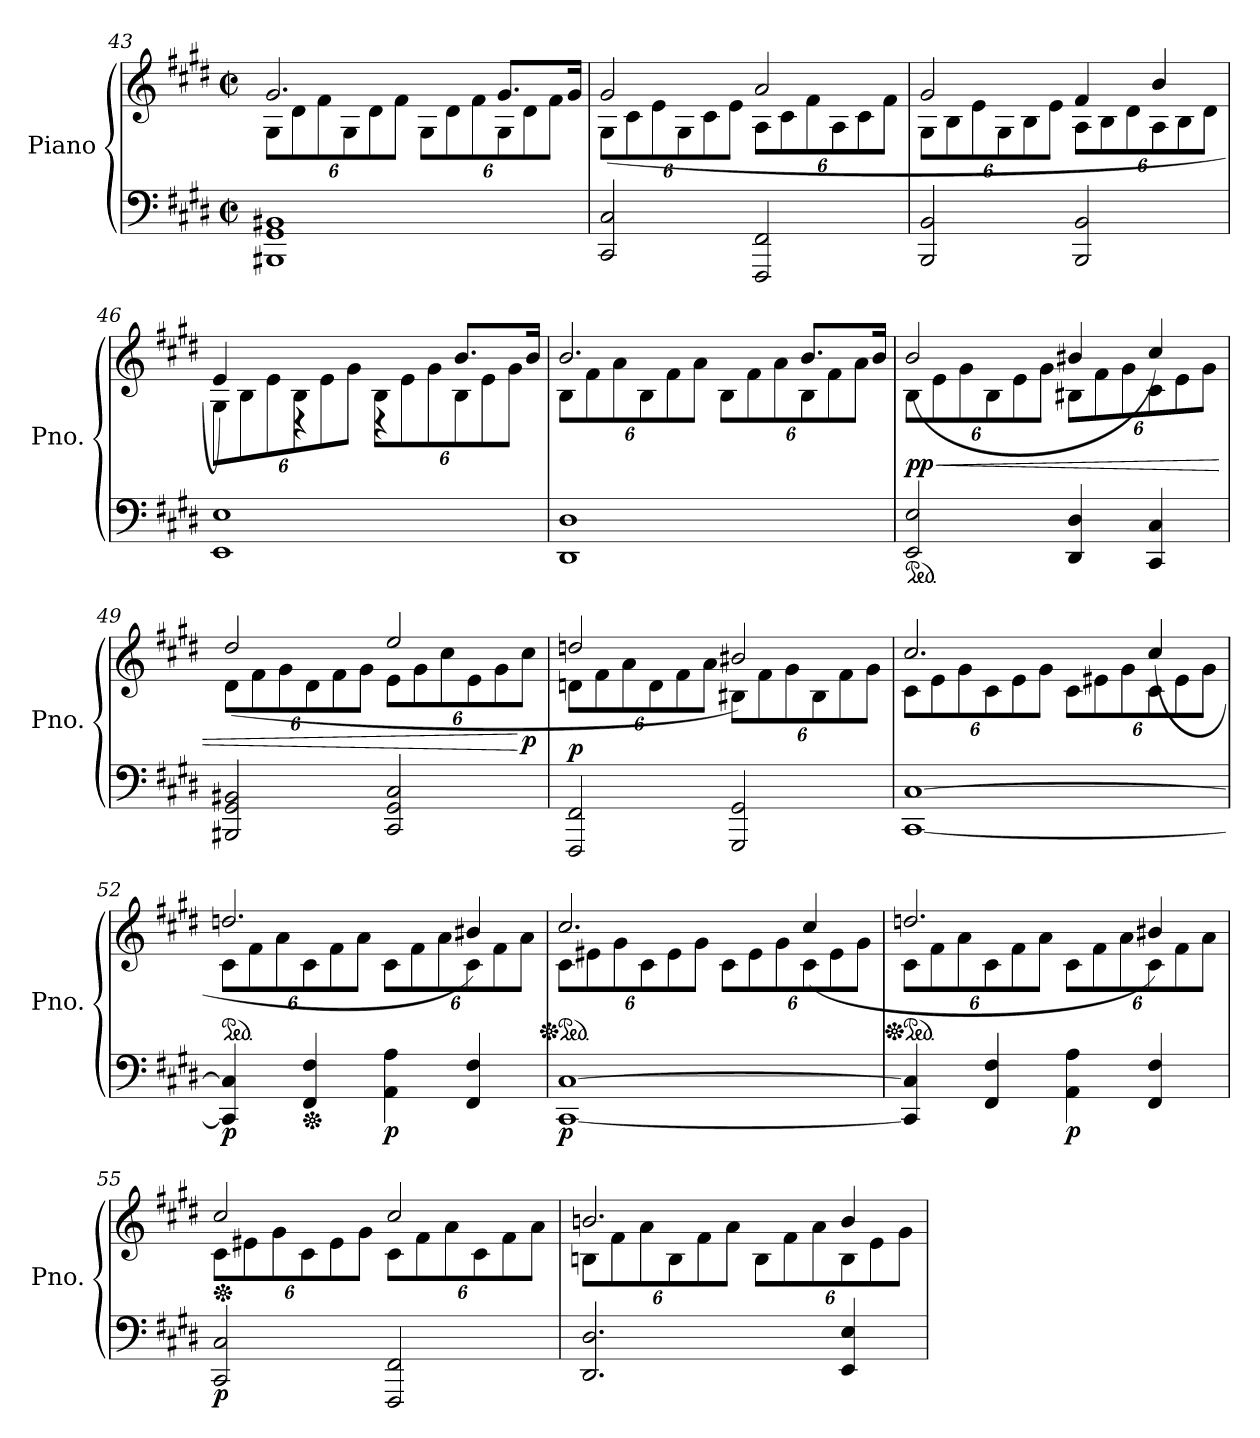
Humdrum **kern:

**kern	**kern	**dynam
*part1	*part1	*part1
*staff2	*staff1	*staff1/2
*I"Piano	*	*
*I'Pno.	*	*
*clefF4	*clefG2	*
*k[f#c#g#d#]	*k[f#c#g#d#]	*
*M2/2	*M2/2	*
*met(c|)	*met(c|)	*
*	*Xbrackettup	*
=43	=43	=43
*	*^	*
1BBB#X 1GG# 1BB#X	12G#\L	2.g#/	.
.	12d#\	.	.
.	12f#\	.	.
.	12G#\	.	.
.	12d#\	.	.
.	12f#\J	.	.
.	12G#\L	.	.
.	12d#\	.	.
.	12f#\	.	.
.	12G#\	8.g#/L	.
.	12d#\	.	.
.	12f#\J	.	.
.	.	16g#/Jk	.
!!LO:PB:g=z	!!
=44	=44	=44	=44
2CC#/ 2C#/	12G#\L	(2g#/	.
.	12c#\	.	.
.	12e\	.	.
.	12G#\	.	.
.	12c#\	.	.
.	12e\J	.	.
2FFF#/ 2FF#/	12A\L	2a/	.
.	12c#\	.	.
.	12f#\	.	.
.	12A\	.	.
.	12c#\	.	.
.	12f#\J	.	.
=45	=45	=45	=45
2BBB/ 2BB/	12G#\L	2g#/	.
.	12B\	.	.
.	12e\	.	.
.	12G#\	.	.
.	12B\	.	.
.	12e\J	.	.
2BBB/ 2BB/	12A\L	4f#/	.
.	12B\	.	.
.	12d#\	.	.
.	12A\	4b/	.
.	12B\	.	.
.	12d#\J	.	.
=46	=46	=46	=46
1EE 1E	12G#\L	4e/)	.
.	12B\	.	.
.	12e\	.	.
.	12B\	4r	.
.	12e\	.	.
.	12g#\J	.	.
.	12B\L	4r	.
.	12e\	.	.
.	12g#\	.	.
.	12B\	8.b/L	.
.	12e\	.	.
.	12g#\J	.	.
.	.	16b/Jk	.
!!LO:LB:g=z	!!
=47	=47	=47	=47
1DD# 1D#	12B\L	2.b/	.
.	12f#\	.	.
.	12a\	.	.
.	12B\	.	.
.	12f#\	.	.
.	12a\J	.	.
.	12B\L	.	.
.	12f#\	.	.
.	12a\	.	.
.	12B\	8.b/L	.
.	12f#\	.	.
.	12a\J	.	.
.	.	16b/Jk	.
=48	=48	=48	=48
*ped	*	*	*
!	!	!	!LO:HP:b
!	!	!	!LO:DY:n=1:b
2EE/ 2E/	12B\L	(2b/	< pp
.	12e\	.	.
.	12g#\	.	.
.	12B\	.	.
.	12e\	.	.
.	12g#\J	.	.
4DD#/ 4D#/	12B#X\L	4b#X/	.
.	12f#\	.	.
.	12g#\	.	.
4CC#/ 4C#/	12c#\	4cc#/)	.
.	12e\	.	.
.	12g#\J	.	.
=49	=49	=49	=49
2BBB#X/ 2GG#/ 2BB#X/	12d#\L	(2dd#/	.
.	12f#\	.	.
.	12g#\	.	.
.	12d#\	.	.
.	12f#\	.	.
.	12g#\J	.	.
2CC#/ 2GG#/ 2C#/	12e\L	2ee/	.
.	12g#\	.	.
.	12cc#\	.	.
.	12e\	.	.
.	12g#\	.	.
!	!	!	!LO:DY:n=1:b
.	12cc#\J	.	[ p
!!LO:LB:g=z	!!
=50	=50	=50	=50
!	!	!	!LO:DY:a=2
2FFF#/ 2FF#/	12dn\L	2ddn/	p
.	12f#\	.	.
.	12a\	.	.
.	12d\	.	.
.	12f#\	.	.
.	12a\J	.	.
2GGG#/ 2GG#/	12B#X\L	2b#X/)	.
.	12f#\	.	.
.	12g#\	.	.
.	12B#\	.	.
.	12f#\	.	.
.	12g#\J	.	.
=51	=51	=51	=51
[1CC# [1C#	12c#\L	2.cc#/	.
.	12e\	.	.
.	12g#\	.	.
.	12c#\	.	.
.	12e\	.	.
.	12g#\J	.	.
.	12c#\L	.	.
.	12e#X\	.	.
.	12g#\	.	.
.	12c#\	(4cc#/	.
.	12e#\	.	.
.	12g#\J	.	.
=52	=52	=52	=52
*	*ped	*	*
!	!	!	!LO:DY:b=2
4CC#/] 4C#/]	12c#\L	2.ddn/	p
.	12f#\	.	.
.	12a\	.	.
*Xped	*	*	*
4FF#/ 4F#/	12c#\	.	.
.	12f#\	.	.
.	12a\J	.	.
!	!	!	!LO:DY:b=2
4AA\ 4A\	12c#\L	.	p
.	12f#\	.	.
.	12a\	.	.
4FF#/ 4F#/	12c#\	4b#X/)	.
.	12f#\	.	.
.	12a\J	.	.
!!LO:LB:g=z	!!
=53	=53	=53	=53
*	*Xped	*	*
*	*ped	*	*
!	!	!	!LO:DY:b=2
[1CC# [1C#	12c#\L	2.cc#/	p
.	12e#X\	.	.
.	12g#\	.	.
.	12c#\	.	.
.	12e#\	.	.
.	12g#\J	.	.
.	12c#\L	.	.
.	12e#\	.	.
.	12g#\	.	.
.	12c#\	(4cc#/	.
.	12e#\	.	.
.	12g#\J	.	.
=54	=54	=54	=54
*	*Xped	*	*
*	*ped	*	*
4CC#/] 4C#/]	12c#\L	2.ddn/	.
.	12f#\	.	.
.	12a\	.	.
4FF#/ 4F#/	12c#\	.	.
.	12f#\	.	.
.	12a\J	.	.
!	!	!	!LO:DY:b=2
4AA\ 4A\	12c#\L	.	p
.	12f#\	.	.
.	12a\	.	.
4FF#/ 4F#/	12c#\	4b#X/)	.
.	12f#\	.	.
.	12a\J	.	.
=55	=55	=55	=55
*	*Xped	*	*
!	!	!	!LO:DY:b=2
2CC#/ 2C#/	12c#\L	2cc#/	p
.	12e#X\	.	.
.	12g#\	.	.
.	12c#\	.	.
.	12e#\	.	.
.	12g#\J	.	.
2FFF#/ 2FF#/	12c#\L	2cc#/	.
.	12f#\	.	.
.	12a\	.	.
.	12c#\	.	.
.	12f#\	.	.
.	12a\J	.	.
!!LO:LB:g=z	!!
=56	=56	=56	=56
2.DD#/ 2.D#/	12Bn\L	2.bn/	.
.	12f#\	.	.
.	12a\	.	.
.	12B\	.	.
.	12f#\	.	.
.	12a\J	.	.
.	12B\L	.	.
.	12f#\	.	.
.	12a\	.	.
4EE/ 4E/	12B\	4b/	.
.	12e\	.	.
.	12g#\J	.	.
*	*v	*v	*
=	=	=
*-	*-	*-
